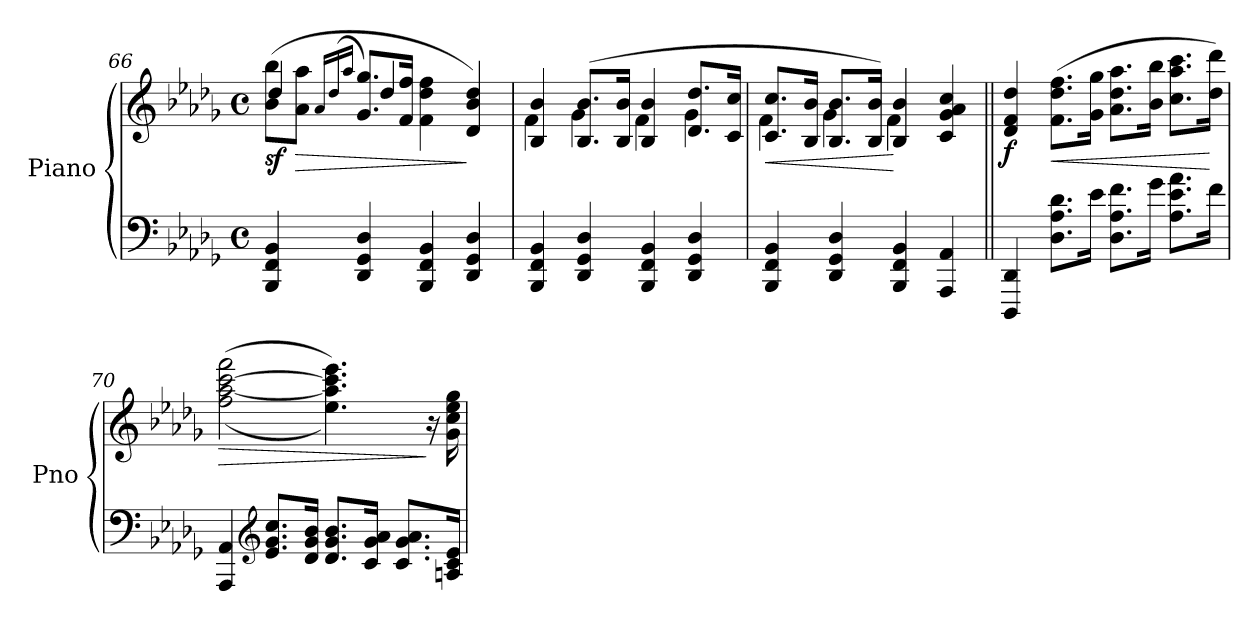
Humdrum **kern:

**kern	**kern	**dynam
*part1	*part1	*part1
*staff2	*staff1	*staff1/2
*I"Piano	*	*
*I'Pno	*	*
!!LO:LB:g=z
*clefF4	*clefG2	*
*k[b-e-a-d-g-]	*k[b-e-a-d-g-]	*
*M4/4	*M4/4	*
*met(c)	*met(c)	*
=66	=66	=66
*	*^	*
!	!	!	!LO:DY:b
4BBB-/ 4FF/ 4BB-/	(8b-\ 8bb-\L	4dd-/	sf
!	!	!	!LO:HP:b
.	8a-\ 8aa-\J	.	>
.	16qa-/LL	.	.
.	(16qdd-/	.	.
.	16qaa-/JJ	.	.
4DD-/ 4GG-/ 4D-/	8.g-/ 8.gg-/L)	4dd-/	.
.	16f/ 16ff/Jk	.	.
4BBB-/ 4FF/ 4BB-/	4f\ 4dd-\ 4ff\	2ryy	.
4DD-/ 4GG-/ 4D-/	4d-/ 4b-/ 4dd-/)	.	]
=67	=67	=67	=67
4BBB-/ 4FF/ 4BB-/	4B-/ 4b-/	4f\	.
4DD-/ 4GG-/ 4D-/	(8.B-/ 8.b-/L	4g-\	.
.	16B-/ 16b-/Jk	.	.
4BBB-/ 4FF/ 4BB-/	4B-/ 4b-/	4f\	.
4DD-/ 4GG-/ 4D-/	8.d-/ 8.dd-/L	4g-\	.
.	16c/ 16cc/Jk	.	.
=68	=68	=68	=68
!	!	!	!LO:HP:b
4BBB-/ 4FF/ 4BB-/	8.c/ 8.cc/L	4f\	<
.	16B-/ 16b-/Jk	.	.
4DD-/ 4GG-/ 4D-/	8.B-/ 8.b-/L	4g-\	.
.	16B-/ 16b-/Jk)	.	.
4BBB-/ 4FF/ 4BB-/	4B-/ 4b-/	4f\	[
4AAA-/ 4AA-/	4c/ 4g-/ 4a-/ 4cc/	4ryy	.
!!LO:LB:g=z
=69||	=69||	=69||	=69||
!	!	!	!LO:DY:b
*	*v	*v	*
4DDD-/ 4DD-/	4d-/ 4f/ 4dd-/	f
!	!	!LO:HP:b
8.D-\ 8.A-\ 8.d-\L	(8.f\ 8.dd-\ 8.ff\L	<
16e-\Jk	16g-\ 16gg-\Jk	.
8.D-\ 8.A-\ 8.f\L	8.a-\ 8.dd-\ 8.aa-\L	.
16g-\Jk	16b-\ 16bb-\Jk	.
8.A-\ 8.e-\ 8.a-\L	8.cc\ 8.aa-\ 8.ccc\L	.
16f\Jk	16dd-\ 16ddd-\Jk)	[
!!LO:PB:g=z
=70	=70	=70
!	!	!LO:HP:b
4AAA-/ 4AA-/	(>(2ff\ [2aa-\ [2ccc\ 2fff\	>
*clefG2	*	*
8.e-/ 8.g-/ 8.cc/L	.	.
16d-/ 16g-/ 16b-/Jk	.	.
8.d-/ 8.g-/ 8.b-/L	4.ee-\ 4.aa-\] 4.ccc\] 4.eee-\))	.
16c/ 16g-/ 16a-/Jk	.	.
8.c/ 8.g-/ 8.a-/L	.	.
.	16r	]
16An/ 16c/ 16e-/Jk	16g-\ 16cc\ 16ee-\ 16gg-\	.
=	=	=
*-	*-	*-
